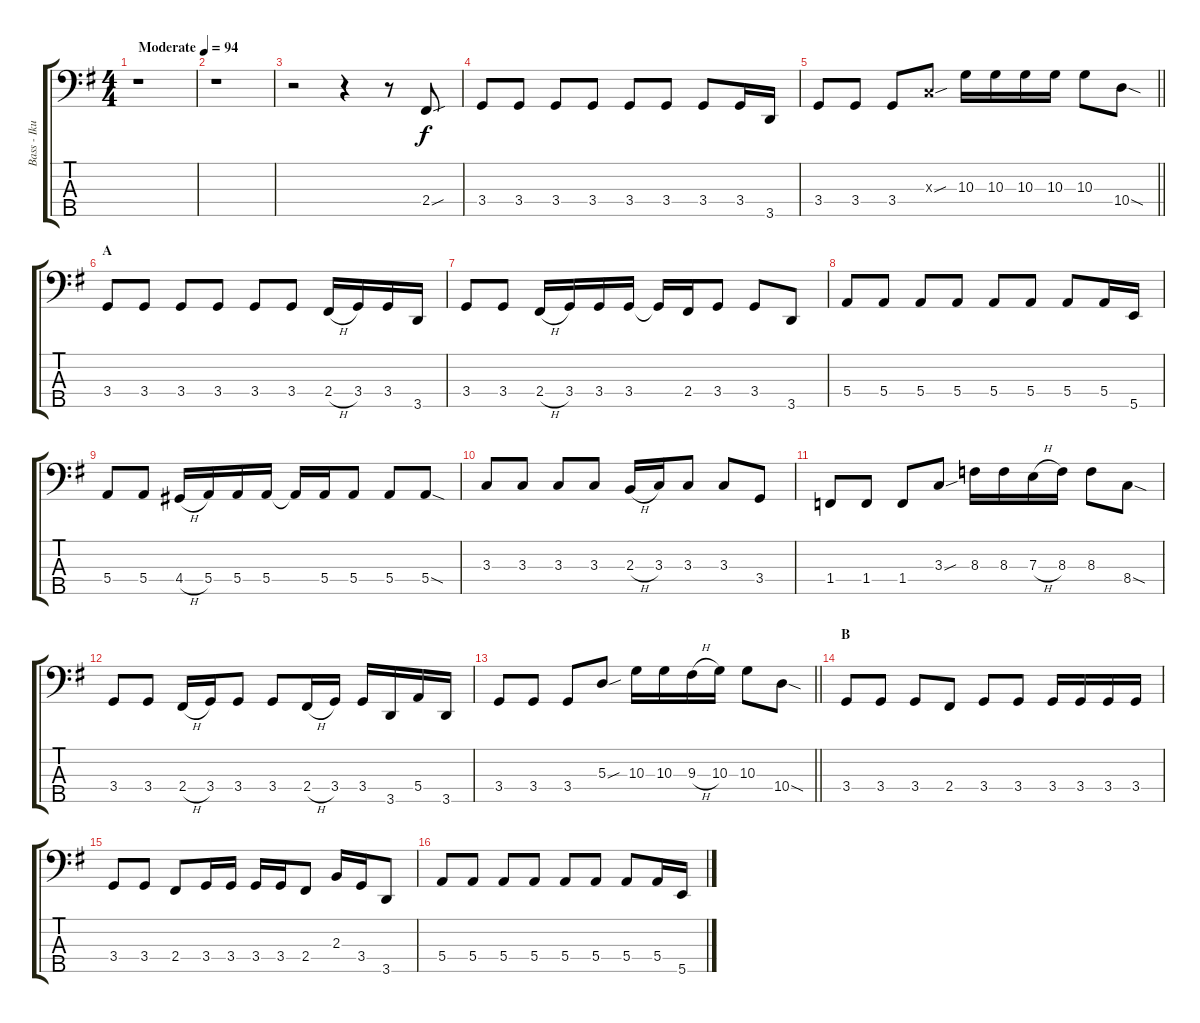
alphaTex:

\track ("Bass - Ikuo" "Bass - Iku") {instrument electricbasspick}
\staff {score tabs}
\tuning (G2 D2 A1 E1 B0) {hide}
\ts (4 4)
\tempo (94 "Moderate")
\clef f4
\ks g
r.1{dy f instrument electricbasspick} |
r.1 |
r.2 r.4 r.8 2.4{sou}.8 |
3.4.8 3.4.8 3.4.8 3.4.8 3.4.8 3.4.8 3.4.8 3.4.16 3.5.16 |
\barLineRight lightlight
3.4.8 3.4.8 3.4.8 3.3{sou x}.8 10.3.16 10.3.16 10.3.16 10.3.16 10.3.8 10.4{sod}.8 |
\section ("" "A")
3.4.8 3.4.8 3.4.8 3.4.8 3.4.8 3.4.8 2.4{h}.16 3.4.16 3.4.16 3.5.16 |
3.4.8 3.4.8 2.4{h}.16 3.4.16 3.4.16 3.4.16 3.4{t}.16 2.4.16 3.4.8 3.4.8 3.5.8 |
5.4.8 5.4.8 5.4.8 5.4.8 5.4.8 5.4.8 5.4.8 5.4.16 5.5.16 |
5.4.8 5.4.8 4.4{h}.16 5.4.16 5.4.16 5.4.16 5.4{t}.16 5.4.16 5.4.8 5.4.8 5.4{sod}.8 |
3.3.8 3.3.8 3.3.8 3.3.8 2.3{h}.16 3.3.16 3.3.8 3.3.8 3.4.8 |
1.4.8 1.4.8 1.4.8 3.3{sou}.8 8.3.16 8.3.16 7.3{h}.16 8.3.16 8.3.8 8.4{sod}.8 |
3.4.8 3.4.8 2.4{h}.16 3.4.16 3.4.8 3.4.8 2.4{h}.16 3.4.16 3.4.16 3.5.16 5.4.16 3.5.16 |
\barLineRight lightlight
3.4.8 3.4.8 3.4.8 5.3{sou}.8 10.3.16 10.3.16 9.3{h}.16 10.3.16 10.3.8 10.4{sod}.8 |
\section ("" "B")
3.4.8 3.4.8 3.4.8 2.4.8 3.4.8 3.4.8 3.4.16 3.4.16 3.4.16 3.4.16 |
3.4.8 3.4.8 2.4.8 3.4.16 3.4.16 3.4.16 3.4.16 2.4.8 2.3.16 3.4.16 3.5.8 |
5.4.8 5.4.8 5.4.8 5.4.8 5.4.8 5.4.8 5.4.8 5.4.16 5.5.16
